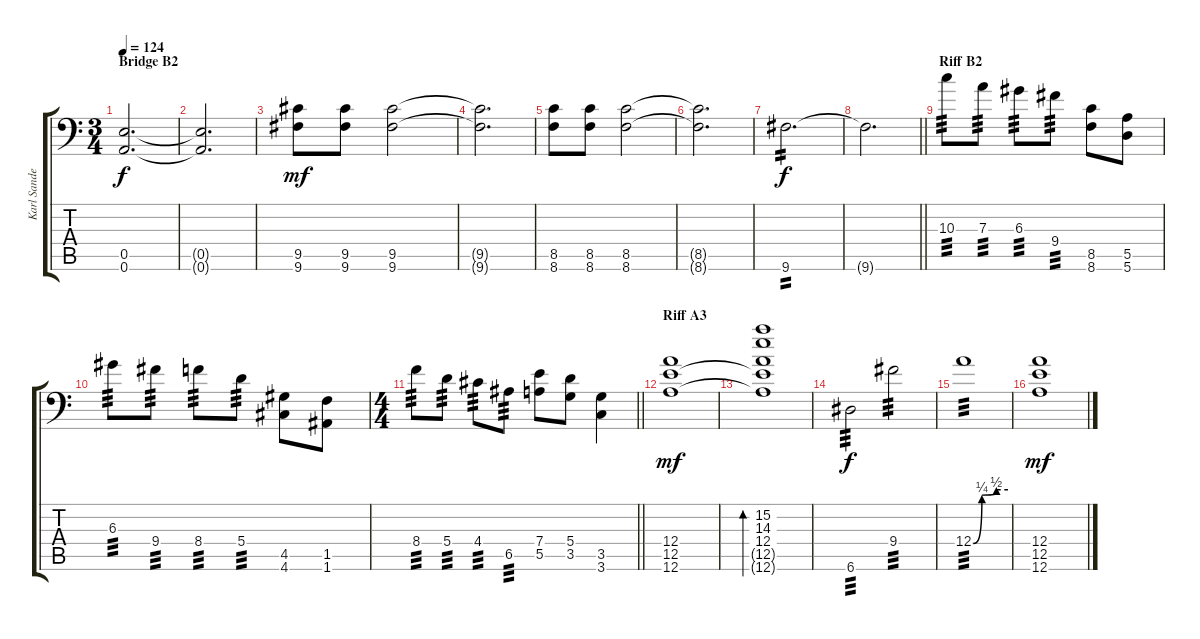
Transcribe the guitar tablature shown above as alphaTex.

\track ("Karl Sanders" "Karl Sande") {instrument overdrivenguitar}
\staff {score tabs}
\tuning (B3 Gb3 D3 A2 E2 A1) {hide}
\ts (3 4)
\section ("" "Bridge B2")
\tempo 124
\clef f4
\ks c
(0.5 0.6).2{d dy f} |
(0.5{t} 0.6{t}).2{d} |
(9.5 9.6).8{dy mf} (9.5 9.6).8 (9.5 9.6).2 |
(9.5{t} 9.6{t}).2{d} |
(8.5 8.6).8 (8.5 8.6).8 (8.5 8.6).2 |
(8.5{t} 8.6{t}).2{d} |
9.6.2{d tp 2 dy f} |
\barLineRight lightlight
9.6{t}.2{d} |
\section ("" "Riff B2")
10.3.8{tp 3} 7.3.8{tp 3} 6.3.8{tp 3} 9.4.8{tp 3} (8.5 8.6).8 (5.5 5.6).8 |
6.3.8{tp 3} 9.4.8{tp 3} 8.4.8{tp 3} 5.4.8{tp 3} (4.5 4.6).8 (1.5 1.6).8 |
\ts (4 4)
\barLineRight lightlight
8.4.8{tp 3} 5.4.8{tp 3} 4.4.8{tp 3} 6.5.8{tp 3} (7.4 5.5).8 (5.4 3.5).8 (3.5 3.6).4 |
\section ("" "Riff A3")
(12.4 12.5 12.6).1{dy mf} |
(15.2 14.3 12.4 12.5{t} 12.6{t}).1{bd 240} |
6.6.2{tp 3 dy f} 9.4.2{tp 3} |
12.4{be (custom 0 0 15 1 40 2 60 2)}.1{tp 3} |
(12.4 12.5 12.6).1{dy mf}
